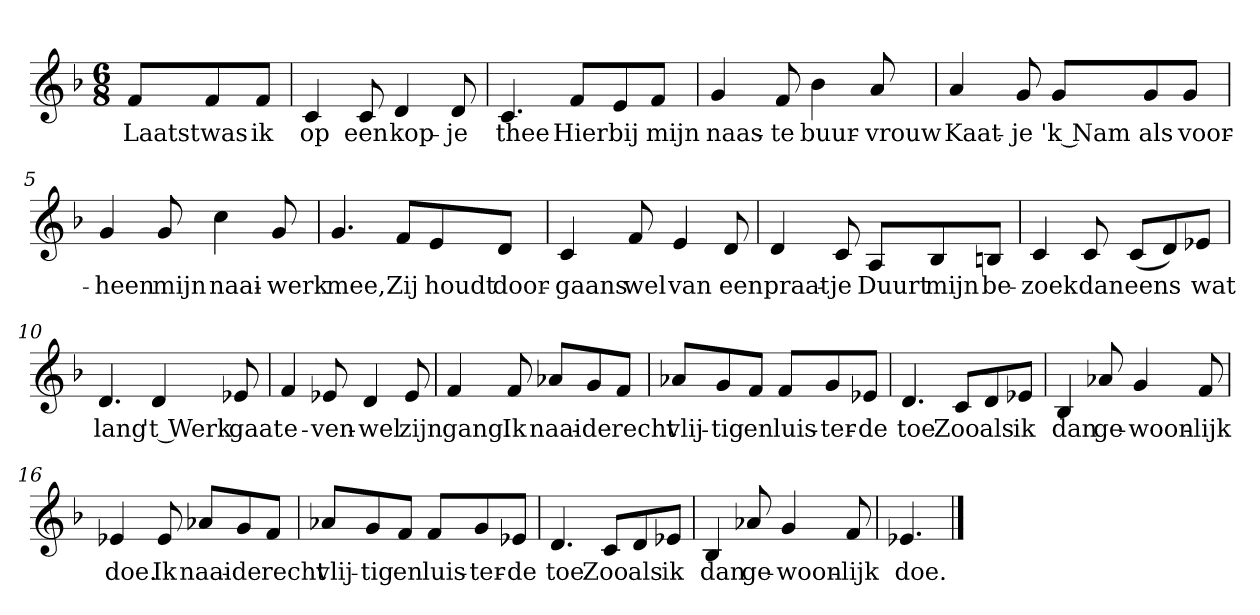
**kern	**text
*part1	*part1
*staff1	*staff1
*clefG2	*
*k[b-]	*
*F:	*
*M6/8	*
*MM120	*
=	=
8f/L	Laatst
8f/	was
8f/J	ik
=1	=1
4c	op
8c	een
4d	kop-
8d	-je
=2	=2
4.c	thee
8f/L	Hier
8e/	bij
8f/J	mijn
=3	=3
4g	naas-
8f	-te
4b-	buur-
8a	-vrouw
=4	=4
4a	Kaat-
8g	-je
8g/L	'k Nam
8g/	als
8g/J	voor-
=5	=5
4g	-heen
8g	mijn
4cc	naai-
8g	-werk
=6	=6
4.g	mee,
8f/L	Zij
8e/	houdt
8d/J	door-
=7	=7
4c	-gaans
8f	wel
4e	van
8d	een
=8	=8
4d	praat-
8c	-je
8A/L	Duurt
8B-/	mijn
8Bn/J	be-
=9	=9
4c	-zoek
8c	dan
(8c/L	eens
8d/)	.
8e-X/J	wat
=10	=10
4.d	lang
4d	't Werk
8e-X	gaat
=11	=11
4f	e-
8e-X	-ven-
4d	-wel
8e-	zijn
=12	=12
4f	gang.
8f	Ik
8a-X/L	naai-
8g/	-de
8f/J	recht
=13	=13
8a-X/L	vlij-
8g/	-tig
8f/J	en
8f/L	luis-
8g/	-ter-
8e-X/J	-de
=14	=14
4.d	toe
8c/L	Zoo
8d/	als
8e-X/J	ik
=15	=15
4B-	dan
8a-X	ge-
4g	-woon-
8f	-lijk
=16	=16
4e-X	doe.
8e-	Ik
8a-X/L	naai-
8g/	-de
8f/J	recht
=17	=17
8a-X/L	vlij-
8g/	-tig
8f/J	en
8f/L	luis-
8g/	-ter-
8e-X/J	-de
=18	=18
4.d	toe
8c/L	Zoo
8d/	als
8e-X/J	ik
=19	=19
4B-	dan
8a-X	ge-
4g	-woon-
8f	-lijk
=20	=20
4.e-X	doe.
==	==
*-	*-
